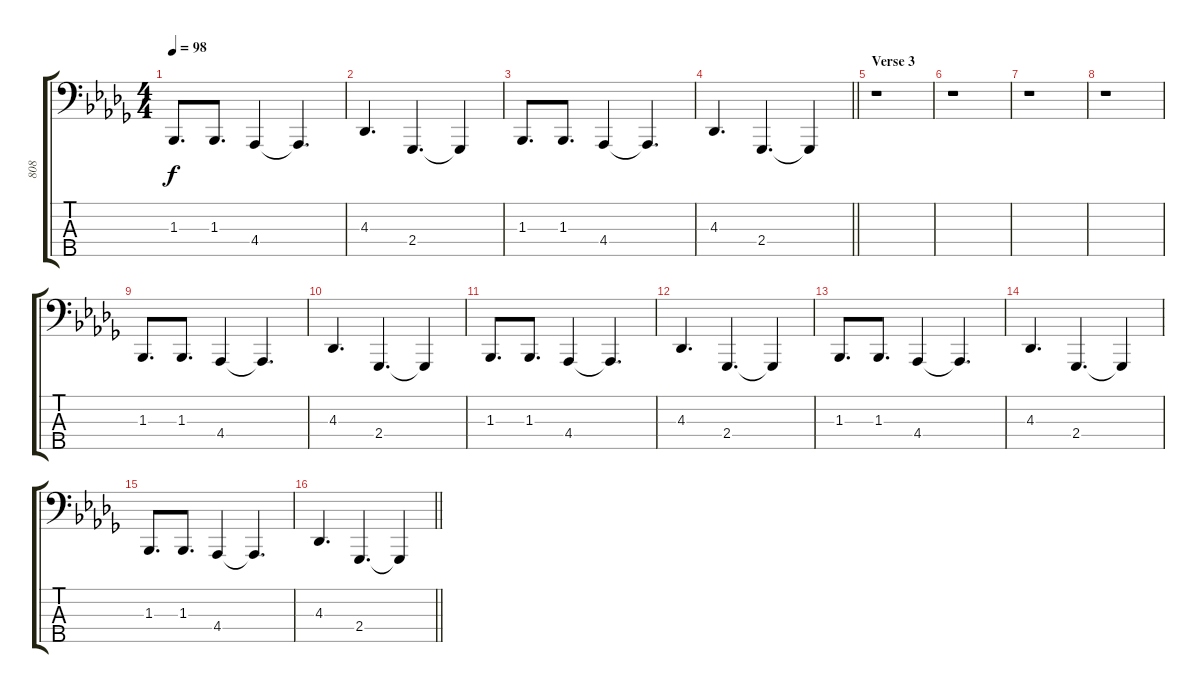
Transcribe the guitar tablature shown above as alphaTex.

\track ("808" "808") {instrument acousticbass}
\staff {score tabs}
\tuning (G1 D1 A0 E0 B-1) {hide}
\ts (4 4)
\tempo 98
\clef f4
\ks db
1.3.8{d dy f} 1.3.8{d} 4.4.4 4.4{t}.4{d} |
4.3.4{d} 2.4.4{d} 2.4{t}.4 |
1.3.8{d} 1.3.8{d} 4.4.4 4.4{t}.4{d} |
\barLineRight lightlight
4.3.4{d} 2.4.4{d} 2.4{t}.4 |
\section ("" "Verse 3")
r.1 |
r.1 |
r.1 |
r.1 |
1.3.8{d} 1.3.8{d} 4.4.4 4.4{t}.4{d} |
4.3.4{d} 2.4.4{d} 2.4{t}.4 |
1.3.8{d} 1.3.8{d} 4.4.4 4.4{t}.4{d} |
4.3.4{d} 2.4.4{d} 2.4{t}.4 |
1.3.8{d} 1.3.8{d} 4.4.4 4.4{t}.4{d} |
4.3.4{d} 2.4.4{d} 2.4{t}.4 |
1.3.8{d} 1.3.8{d} 4.4.4 4.4{t}.4{d} |
\barLineRight lightlight
4.3.4{d} 2.4.4{d} 2.4{t}.4
